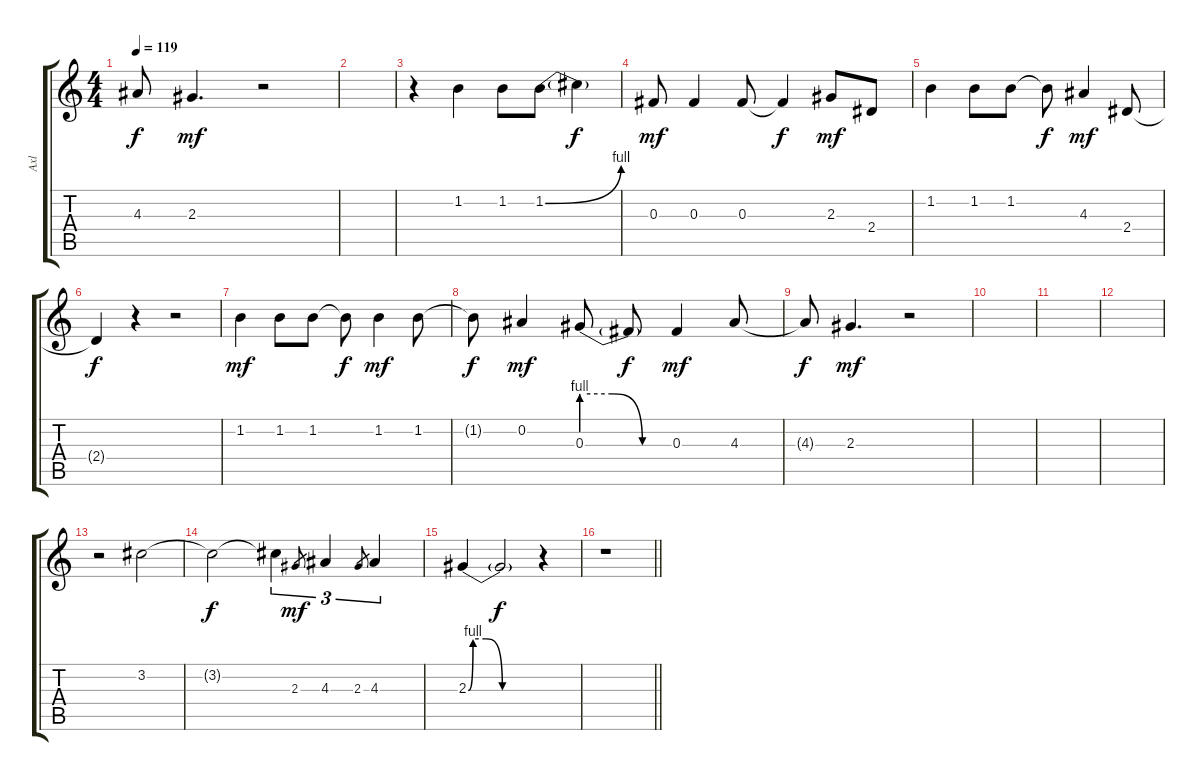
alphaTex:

\track ("Axl" "Axl") {instrument electricguitarclean}
\staff {score tabs}
\tuning (Eb4 Bb3 Gb3 Db3 Ab2 Eb2) {hide}
\ts (4 4)
\tempo 119
\clef g2
\ks c
4.3{t}.8{dy f} 2.3.4{d dy mf} r.2 |
|
r.4 1.2.4 1.2.8 1.2{be (bend 0 0 60 4)}.8 1.2{t}.4{dy f} |
0.3.8{dy mf} 0.3.4 0.3.8 0.3{t}.4{dy f} 2.3.8{dy mf} 2.4.8 |
1.2.4 1.2.8 1.2.8 1.2{t}.8{dy f} 4.3.4{dy mf} 2.4.8 |
2.4{t}.4{dy f} r.4 r.2 |
1.2.4{dy mf} 1.2.8 1.2.8 1.2{t}.8{dy f} 1.2.4{dy mf} 1.2.8 |
1.2{t}.8{dy f} 0.2.4{dy mf} 0.3{be (custom 0 4 20 4 40 0 60 0)}.8 0.3{t}.8{dy f} 0.3.4{dy mf} 4.3.8 |
4.3{t}.8{dy f} 2.3.4{d dy mf} r.2 |
|
|
|
r.2 3.2.2 |
3.2{t}.2{dy f} 3.2{t}.4{tu (3 2)} 2.3.8{gr dy mf} 4.3.4{tu (3 2)} 2.3.8{gr} 4.3.4{tu (3 2)} |
2.3{be (custom 0 0 4 4 15 4 29 0 40 0 60 0)}.4 2.3{t}.2{dy f} r.4 |
\barLineRight lightlight
r.1
